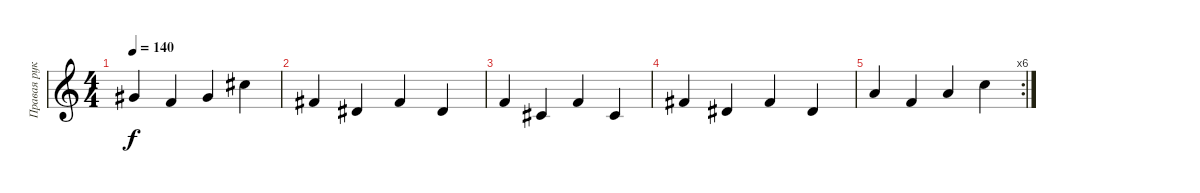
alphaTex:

\track ("Правая рука" "Правая рук") {instrument acousticgrandpiano}
\staff {score}
\tuning (E4 B3 G3 D3 A2 E2) {hide}
\ts (4 4)
\tempo 140
\clef g2
\ks c
4.1.4{dy f} 1.1.4 4.1.4 9.1.4 |
2.1.4 4.2.4 2.1.4 4.2.4 |
1.1.4 2.2.4 1.1.4 2.2.4 |
2.1.4 4.2.4 2.1.4 4.2.4 |
\rc 6
5.1.4 1.1.4 5.1.4 8.1.4
